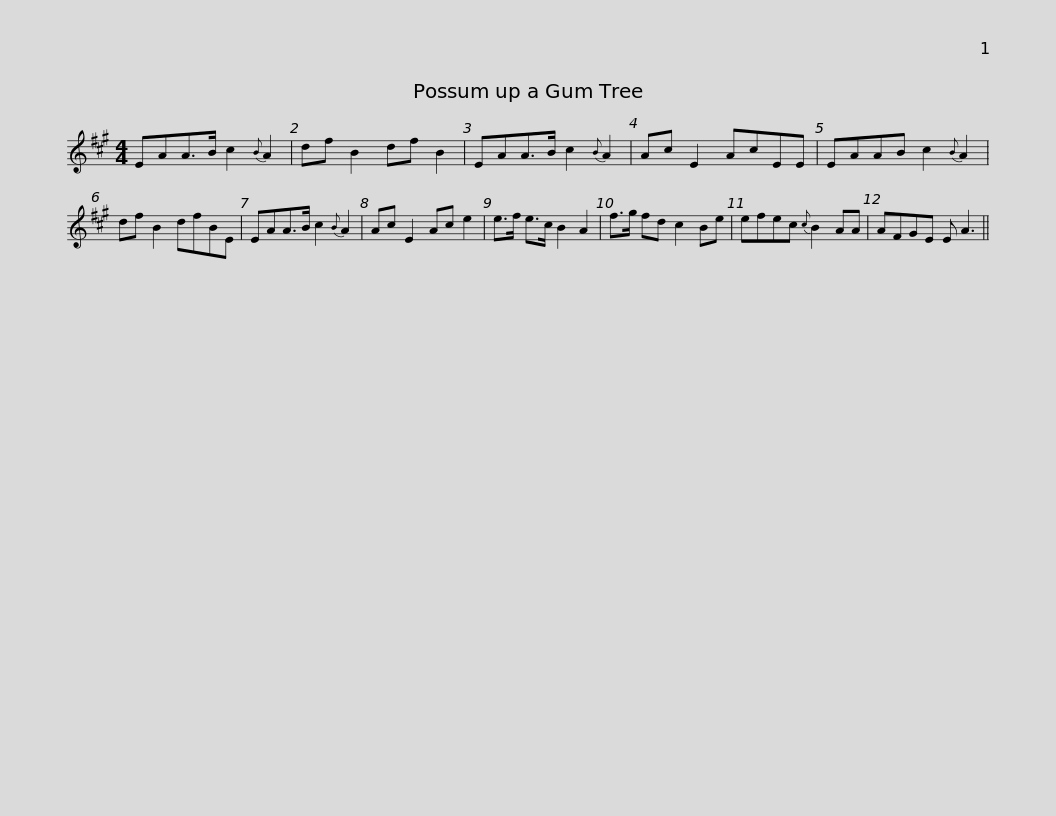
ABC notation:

X:1
L:1/8
M:4/4
I:linebreak $
K:A
V:1 treble
V:1
 EAA>B c2{B} A2 | df B2 df B2 | EAA>B c2{B} A2 | Ac E2 AcEE | EAAB c2{B} A2 | %5
 df B2 dfBE |$ EAA>B c2{B} A2 | Ac E2 Ac e2 | e>f e>c B2 A2 | f>g fd c2 Be | %10
 efec{c} B2 AA | AFGE E A3 || %12
